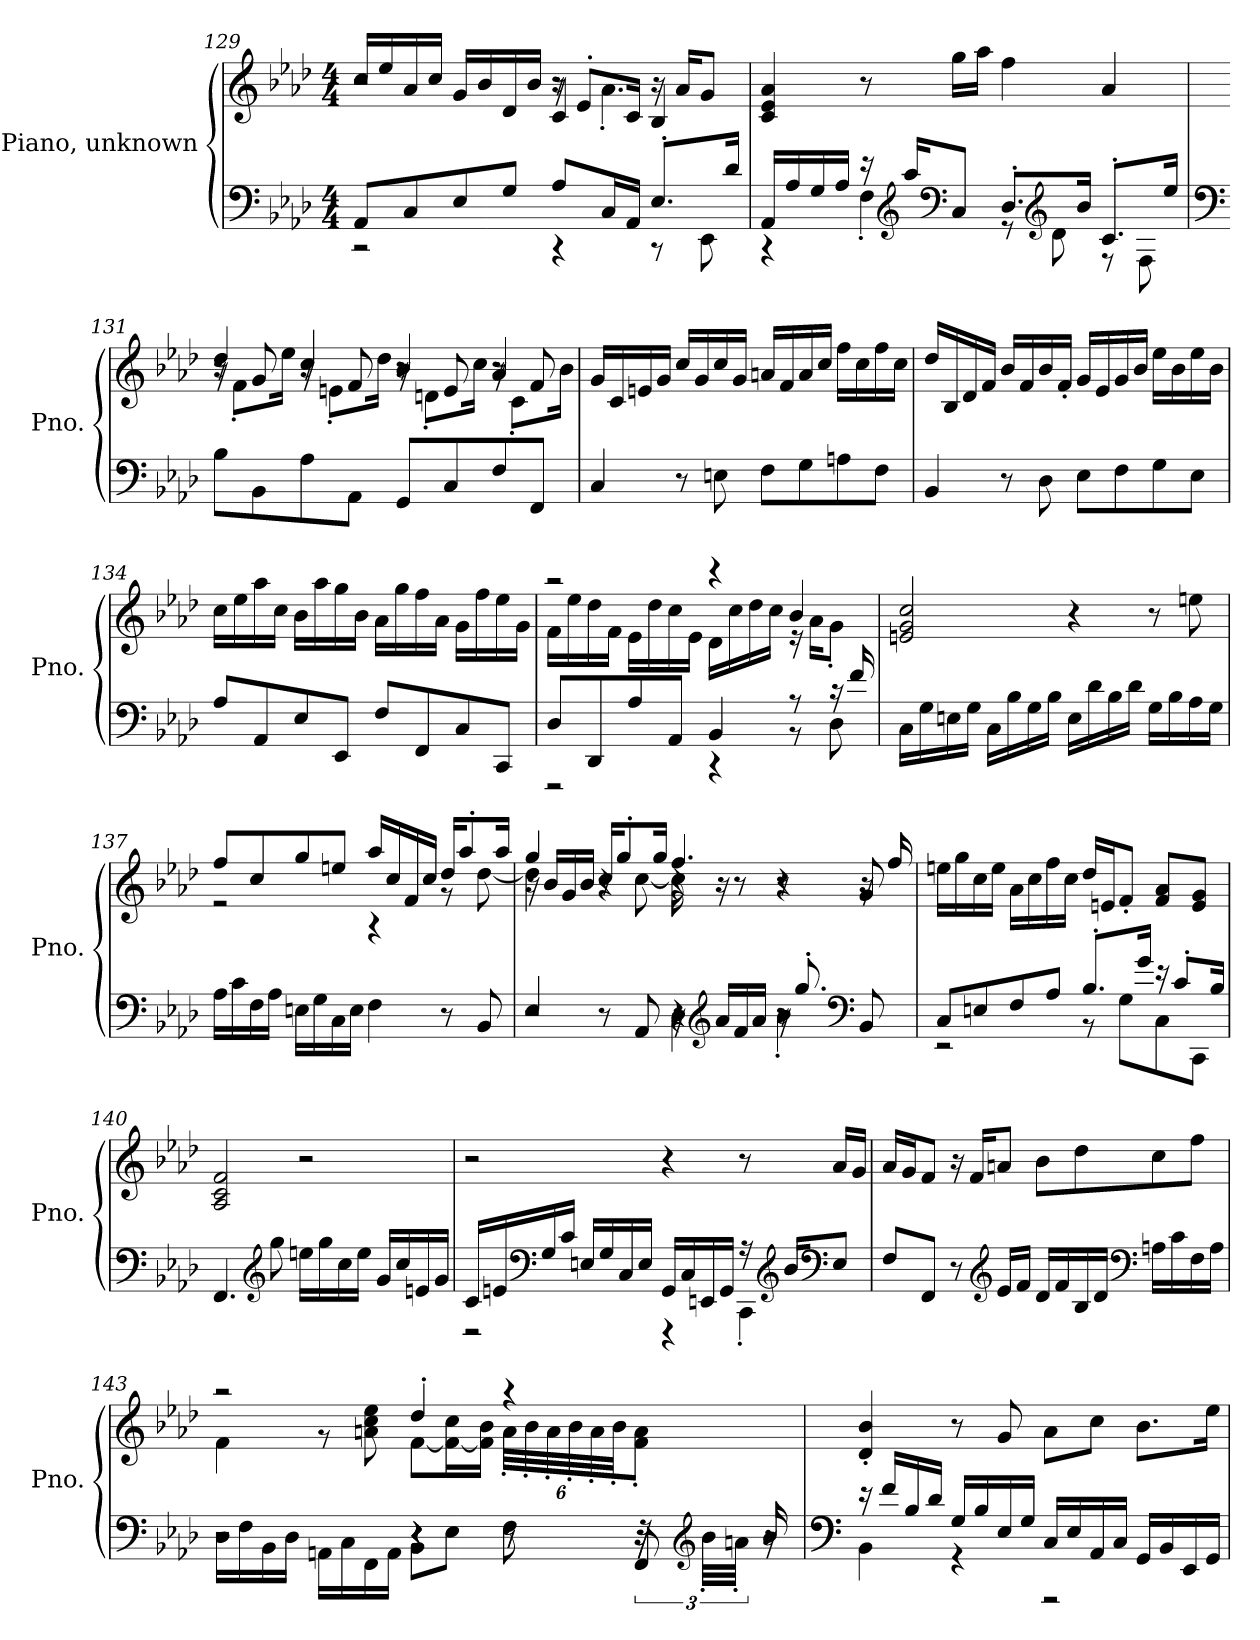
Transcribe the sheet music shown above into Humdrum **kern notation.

**kern	**kern
*part1	*part1
*staff2	*staff1
*I"Piano, unknown	*
*I'Pno.	*
*clefF4	*clefG2
*k[b-e-a-d-]	*k[b-e-a-d-]
*M4/4	*M4/4
=129	=129
*^	*^
*	*	*	*^
8AA-/L	2r	16cc/LL	2r	2r
.	.	16ee-/	.	.
8C/	.	16a-/	.	.
.	.	16cc/JJ	.	.
8E-/	.	16g/LL	.	.
.	.	16b-/	.	.
8G/J	.	16d-/	.	.
.	.	16b-/JJ	.	.
8A-/L	4r	16r	8r	4c/
.	.	8e-'/L	.	.
16C/L	.	.	4.a-'\	.
16AA-/JJ	.	16c/Jk	.	.
8.E-'/L	8r	16r	.	4B-/
.	.	16a-/KL	.	.
.	8EE-\	8g/J	.	.
16d-/Jk	.	.	.	.
*	*	*v	*v	*v
!!LO:PB:g=z
=130	=130	=130
16AA-/LL	4r	4c/ 4e-/ 4a-/
16A-/	.	.
16G/	.	.
16A-/JJ	.	.
16r	4F'\	8r
*clefG2	*	*
16aa-/KL	.	.
*clefF4	*	*
8C/J	.	16gg\LL
.	.	16aa-\JJ
8.D-'/L	8r	4ff\
*clefG2	*	*
.	8d-\	.
16b-/Jk	.	.
8.c'/L	8r	4a-/
.	8F\	.
16ee-/Jk	.	.
*v	*v	*
=131	=131
*clefF4	*
*	*^
*	*	*^
8B-\L	4dd-/	16r	8r
.	.	8f'\L	.
8BB-\	.	.	8g/
.	.	16ee-\Jk	.
8A-\	4cc/	16r	8r
.	.	8en'\L	.
8AA-\J	.	.	8f/
.	.	16dd-\Jk	.
8GG/L	4b-/	16r	8r
.	.	8dn'\L	.
8C/	.	.	8e/
.	.	16cc\Jk	.
8F/	8r	16r	4a-/
.	.	8c'\L	.
8FF/J	8f/	.	.
.	.	16b-\Jk	.
*	*v	*v	*v
!!LO:LB:g=z
=132	=132
4C/	16g/LL
.	16c/
.	16en/
.	16g/JJ
8r	16cc/LL
.	16g/
8En\	16cc/
.	16g/JJ
8F\L	16an/LL
.	16f/
8G\	16a/
.	16cc/JJ
8An\	16ff\LL
.	16cc\
8F\J	16ff\
.	16cc\JJ
=133	=133
4BB-/	16dd-/LL
.	16B-/
.	16d-/
.	16f/JJ
8r	16b-/LL
.	16f/
8D-\	16b-/
.	16f'/JJ
8E-\L	16g/LL
.	16e-/
8F\	16g/
.	16b-/JJ
8G\	16ee-\LL
.	16b-\
8E-\J	16ee-\
.	16b-\JJ
!!LO:LB:g=z
=134	=134
8A-/L	16cc\LL
.	16ee-\
8AA-/	16aa-\
.	16cc\JJ
8E-/	16b-\LL
.	16aa-\
8EE-/J	16gg\
.	16b-\JJ
8F/L	16a-\LL
.	16gg\
8FF/	16ff\
.	16a-\JJ
8C/	16g\LL
.	16ff\
8CC/J	16ee-\
.	16g\JJ
=135	=135
*^	*^
8D-/L	2r	2r	16f\LL
.	.	.	16ee-\
8DD-/	.	.	16dd-\
.	.	.	16f\JJ
8A-/	.	.	16e-\LL
.	.	.	16dd-\
8AA-/J	.	.	16cc\
.	.	.	16e-\JJ
4BB-/	4r	4r	16d-\LL
.	.	.	16cc\
.	.	.	16dd-\
.	.	.	16cc\JJ
8r	8r	4b-/	16r
.	.	.	16a-\KL
16r	8D-\	.	8g'\J
16f/	.	.	.
*v	*v	*	*
*	*v	*v
!!LO:LB:g=z
=136	=136
16C\LL	2en/ 2g/ 2cc/
16G\	.
16En\	.
16G\JJ	.
16C\LL	.
16B-\	.
16G\	.
16B-\JJ	.
16E\LL	4r
16d-\	.
16B-\	.
16d-\JJ	.
16G\LL	8r
16B-\	.
16A-\	8een\
16G\JJ	.
=137	=137
*	*^
16A-\LL	8ff/L	2r
16c\	.	.
16F\	8cc/	.
16A-\JJ	.	.
16En\LL	8gg/	.
16G\	.	.
16C\	8een/J	.
16E\JJ	.	.
4F\	16aa-/LL	4r
.	16cc/	.
.	16f/	.
.	16cc/JJ	.
8r	16dd-/KL	8r
.	8aa-'/	.
8BB-/	.	[8dd-\
.	16aa-/Jk	.
!!LO:LB:g=z
=138	=138	=138
*^	*	*^
*	*^	*	*	*
2r	2r	4E-/	16r	4dd-\]	4gg/
.	.	.	16b-/LL	.	.
.	.	.	16g/	.	.
.	.	.	16b-/JJ	.	.
.	.	8r	16cc/KL	8r	4r
.	.	.	8gg'/	.	.
.	.	8AA-/	.	[8cc\	.
.	.	.	16gg/Jk	.	.
4r	4D-\	16r	4.ff/	16cc\]	4r
*clefG2	*	*	*	*	*
.	.	16a-/LL	.	16r	.
.	.	16f/	.	8r	.
.	.	16a-/JJ	.	.	.
16r	4b-'\	8r	.	4r	8r
8.gg'/	.	.	.	.	.
*clefF4	*	*	*	*	*
.	.	8BB-/	16r	.	8g/
.	.	.	16ff/	.	.
*	*v	*v	*	*	*
*	*	*v	*v	*v
=139	=139	=139
8C/L	2r	16een\LL
.	.	16gg\
8En/	.	16cc\
.	.	16ee\JJ
8F/	.	16a-\LL
.	.	16cc\
8A-/J	.	16ff\
.	.	16cc\JJ
8.B-'/L	8r	16dd-/LL
.	.	16en/J
.	8G\L	8f'/J
16g/Jk	.	.
16r	8C\	8f/ 8a-/L
8c'/L	.	.
.	8CC\J	8e/ 8g/J
16B-/Jk	.	.
*v	*v	*
!!LO:LB:g=z
=140	=140
4.FF/	2A-/ 2c/ 2f/
*clefG2	*
8gg\	.
16een\LL	2r
16gg\	.
16cc\	.
16ee\JJ	.
16g/LL	.
16cc/	.
16en/	.
16g/JJ	.
=141	=141
*^	*
16c/LL	2r	2r
16en/	.	.
*clefF4	*	*
16G/	.	.
16c/JJ	.	.
16En/LL	.	.
16G/	.	.
16C/	.	.
16E/JJ	.	.
16GG/LL	4r	4r
16C/	.	.
16EEn/	.	.
16GG/JJ	.	.
16r	4CC'\	8r
*clefG2	*	*
16b-/KL	.	.
*clefF4	*	*
8E/J	.	16a-/LL
.	.	16g/JJ
*v	*v	*
!!LO:PB:g=z
=142	=142
8F/L	16a-/LL
.	16g/J
8FF/J	8f/J
8r	16r
.	16f/KL
*clefG2	*
16e-/LL	8an/J
16f/JJ	.
16d-/LL	8b-\L
16f/	.
16B-/	8dd-\
16d-/JJ	.
*clefF4	*
16An\LL	8cc\
16c\	.
16F\	8ff\J
16A\JJ	.
=143	=143
*^	*^
*	*^	*	*
2r	16D-\LL	2r	2r	4f\
.	16F\	.	.	.
.	16BB-\	.	.	.
.	16D-\JJ	.	.	.
.	16AAn\LL	.	.	8r
.	16C\	.	.	.
.	16FF\	.	.	8an\ 8cc\ 8ee-\
.	16AA\JJ	.	.	.
4r	8BB-\L	4r	4dd-'/	[8f\L
.	8E-\J	.	.	16f\_ 16cc\L
.	.	.	.	16f\] 16b-\JJ
*	*	*	*	*Xbrackettup
8r	8F\	8r	4r	48a'\LLL
.	.	.	.	48b-'\
.	.	.	.	48a'\
.	.	.	.	48b-'\
.	.	.	.	48a'\
.	.	.	.	48b-'\JJ
16r	48r	8FF/	.	8f\' 8a\'J
*clefG2	*	*	*	*
.	48b-'\LLL	.	.	.
.	48an'\JJJ	.	.	.
16b-/	16r	.	.	.
*v	*v	*v	*	*
*	*v	*v
!!LO:LB:g=z
=144	=144
*clefF4	*
*^	*
16r	4BB-\	4d-/' 4b-/'
16f/LL	.	.
16B-/	.	.
16d-/JJ	.	.
16G/LL	4r	8r
16B-/	.	.
16E-/	.	8g/
16G/JJ	.	.
16C/LL	2r	8a-\L
16E-/	.	.
16AA-/	.	8cc\J
16C/JJ	.	.
16GG/LL	.	8.b-\L
16BB-/	.	.
16EE-/	.	.
16GG/JJ	.	16ee-\Jk
*v	*v	*
=	=
*-	*-
